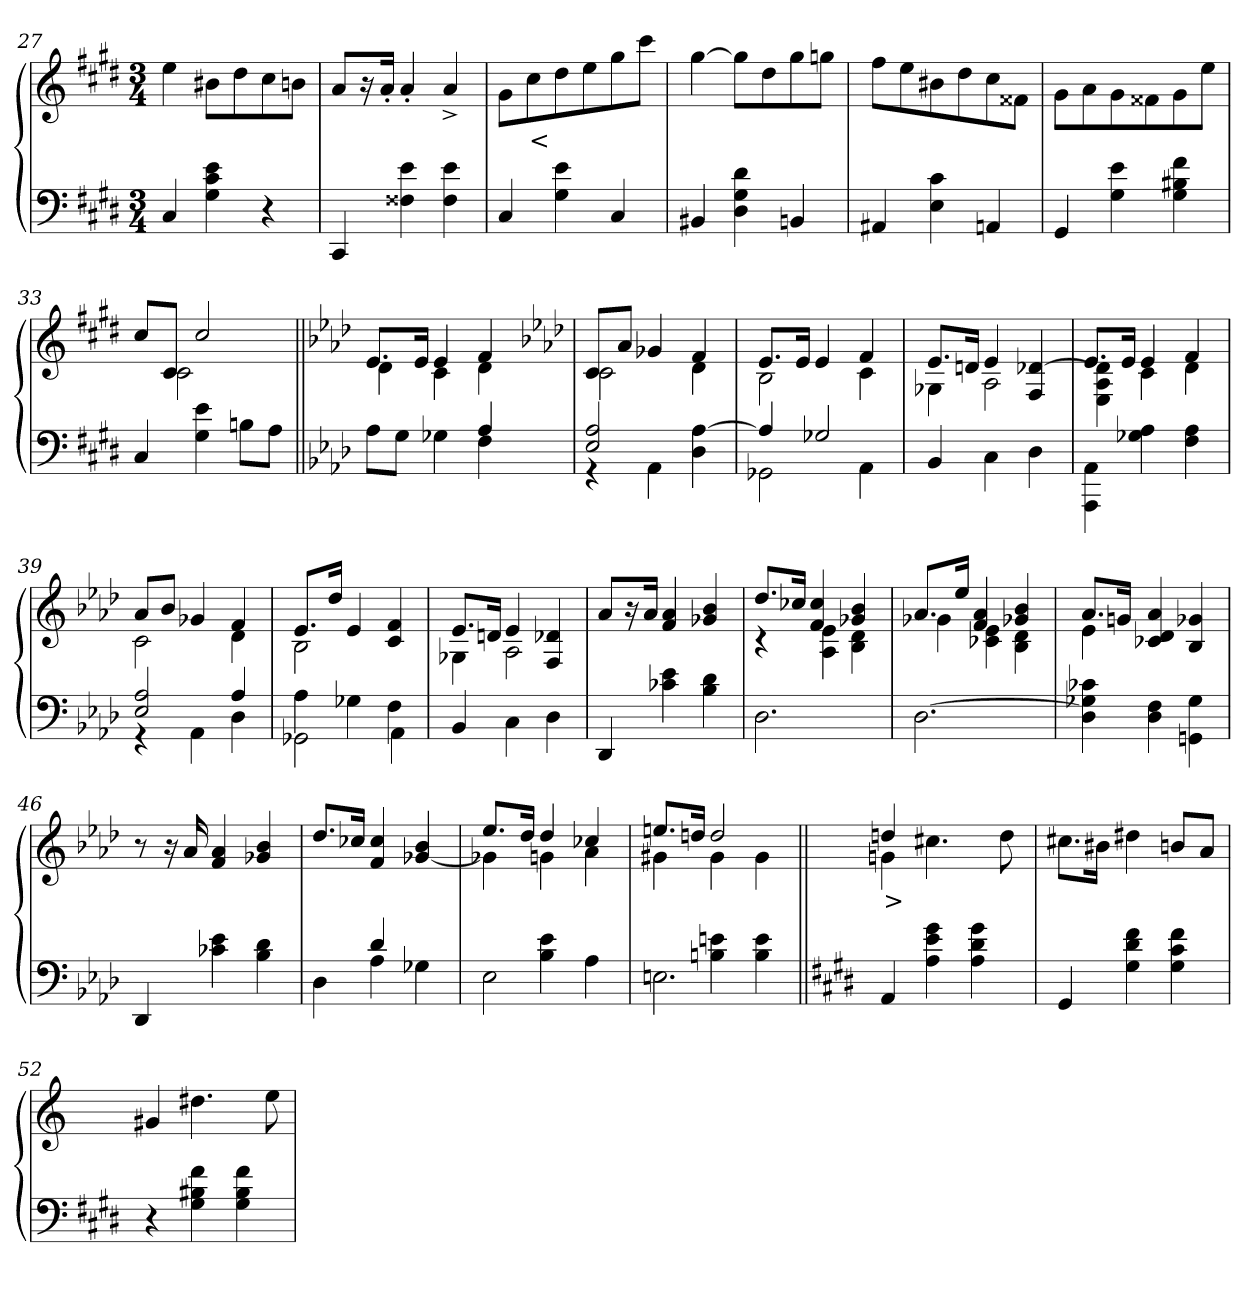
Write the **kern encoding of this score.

**kern	**kern	**text
*part2	*part1	*part1
*staff2	*staff1	*staff1
*clefF4	*clefG2	*
*k[f#c#g#d#]	*k[f#c#g#d#]	*
*M3/4	*M3/4	*
=27	=27	=27
4C#	4ee	.
4e 4c# 4G#	8b#XL	.
.	8dd#	.
4r	8cc#	.
.	8bnJ	.
=28	=28	=28
4CC#	8a/L	.
.	16r	.
.	16a'>Jk	.
4e 4F##X	4a'>	.
4e 4F##	4a^>	.
=29	=29	=29
4C#	8g#L	.
.	8cc#	<
4e 4G#	8dd#	.
.	8ee	.
4C#	8gg#	.
.	8ccc#J	.
=30	=30	=30
4BB#X	[4gg#	.
4d# 4G# 4D#	8gg#L]	.
.	8dd#	.
4BBn	8gg#	.
.	8ggnJ	.
=31	=31	=31
4AA#X	8ff#L	.
.	8ee	.
4c# 4E	8b#X	.
.	8dd#	.
4AAn	8cc#	.
.	8f##XJ	.
=32	=32	=32
4GG#	8g#\L	.
.	8a	.
4e 4G#	8g#	.
.	8f##X	.
4f# 4B#X 4G#	8g#	.
.	8eeJ	.
=33	=33	=33
*	*^	*
4C#	8cc#L	8ryy	.
.	8c#J	2c#	.
4e 4G#	2cc#	.	.
8BnL	.	.	.
8AJ	.	8ryy	.
=34||	=34||	=34||	=34||
*k[b-e-a-d-]	*k[b-e-a-d-]	*	*
*^	*	*	*
2ryy	8A-L	8.e-L	4d-	.
.	8GJ	.	.	.
.	.	16e-Jk	.	.
.	4G-X	4e-	4c	.
4A-	4F	4f	4d-	.
*	*	*k[b-e-a-d-]	*	*
=35	=35	=35	=35	=35
2A- 2E-	4r	8cL	2c	.
.	.	8a-J	.	.
.	4AA-	4g-X	.	.
4ryy	[4A- 4D-	4f	4d-	.
=36	=36	=36	=36	=36
4A-]	2GG-	8.e-L	2B-	.
.	.	16e-Jk	.	.
2G-X	.	4e-	.	.
.	4AA-	4f	4c	.
*v	*v	*	*	*
=37	=37	=37	=37
4BB-	8.e-L	4G-X	.
.	16dnJk	.	.
4C\	4e-	2A-	.
4D-	[4d-X 4F	.	.
=38	=38	=38	=38
4AA- 4AAA-\	8.e-L	4d-\] 4A- 4E-	.
.	16e-Jk	.	.
4A- 4G-X	4e-	4c	.
4A- 4F	4f	4d-	.
=39	=39	=39	=39
*^	*	*	*
2A- 2E-	4r	8a-L	2c	.
.	.	8b-J	.	.
.	4AA-	4g-X	.	.
4A-	4D-	4f	4d-	.
=40	=40	=40	=40	=40
4A-\	2GG-	8.e-L	2B-	.
.	.	16dd-Jk	.	.
4G-X\	.	4e-	.	.
4F\	4AA-	4f 4c	4ryy	.
*v	*v	*	*	*
=41	=41	=41	=41
4BB-	8.e-L	4G-X	.
.	16dnJk	.	.
4C\	4e-	2A-	.
4D-	4d-X 4F	.	.
*	*v	*v	*
=42	=42	=42
4DD-	8a-/L	.
.	16r	.
.	16a-Jk	.
4e- 4c-X	4a- 4f	.
4d- 4B-	4b- 4g-X	.
=43	=43	=43
*	*^	*
2.D-	8.dd-/L	4r	.
.	16cc-XJk	.	.
.	4cc- 4f	4e- 4A-	.
.	4b- 4g-X	4d- 4B-	.
=44	=44	=44	=44
[2.D-	8.a-/L	4g-	.
.	16ee-Jk	.	.
.	4a- 4f/	4e- 4c-X	.
.	4b- 4g-X	4d- 4B-	.
=45	=45	=45	=45
4c-X 4G-X 4D-]	8.a-L	4e-	.
.	16gnJk	.	.
4F 4D-	4a- 4d- 4c-X	2ryy	.
4G- 4GGn\	4g-X 4B-	.	.
*	*v	*v	*
=46	=46	=46
4DD-	8r	.
.	16r	.
.	16a-	.
4e- 4c-X	4a- 4f	.
4d- 4B-	4b- 4g-X	.
=47	=47	=47
*^	*	*
4ryy	4D-	8.dd-/L	.
.	.	16cc-XJk	.
4d-	4A-	4cc- 4f	.
4ryy	4G-X	4b- [4g-X	.
=48	=48	=48	=48
*	*	*^	*
4ryy	2E-	8.ee-L	4g-X]	.
.	.	16dd-Jk	.	.
4e- 4B-\	.	4dd-	4gn	.
4ryy	4A-	4cc-X	4a-	.
=49	=49	=49	=49	=49
4ryy	2.En	8.eenL	4g#X	.
.	.	16ddnJk	.	.
4en 4Bn\	.	2dd	4g#	.
4e 4B\	.	.	4g#	.
*v	*v	*	*	*
=50||	=50||	=50||	=50||
*k[f#c#g#d#]	*k[]	*	*
4AA	4ddn	4gn	>
4g# 4e 4A	4.cc#X	2ryy	.
4g# 4d# 4A	.	.	.
.	8dd	.	.
*	*v	*v	*
*	*k[]	*
=51	=51	=51
4GG#	8.cc#XL	.
.	16b#XJk	.
4f# 4d# 4G#	4dd#X	.
4f# 4c# 4G#	8bnL	.
.	8aJ	.
=52	=52	=52
4r	4g#X	.
4f# 4B#X 4G#	4.dd#X	.
4f# 4B# 4G#	.	.
.	8ee	.
=	=	=
*-	*-	*-
